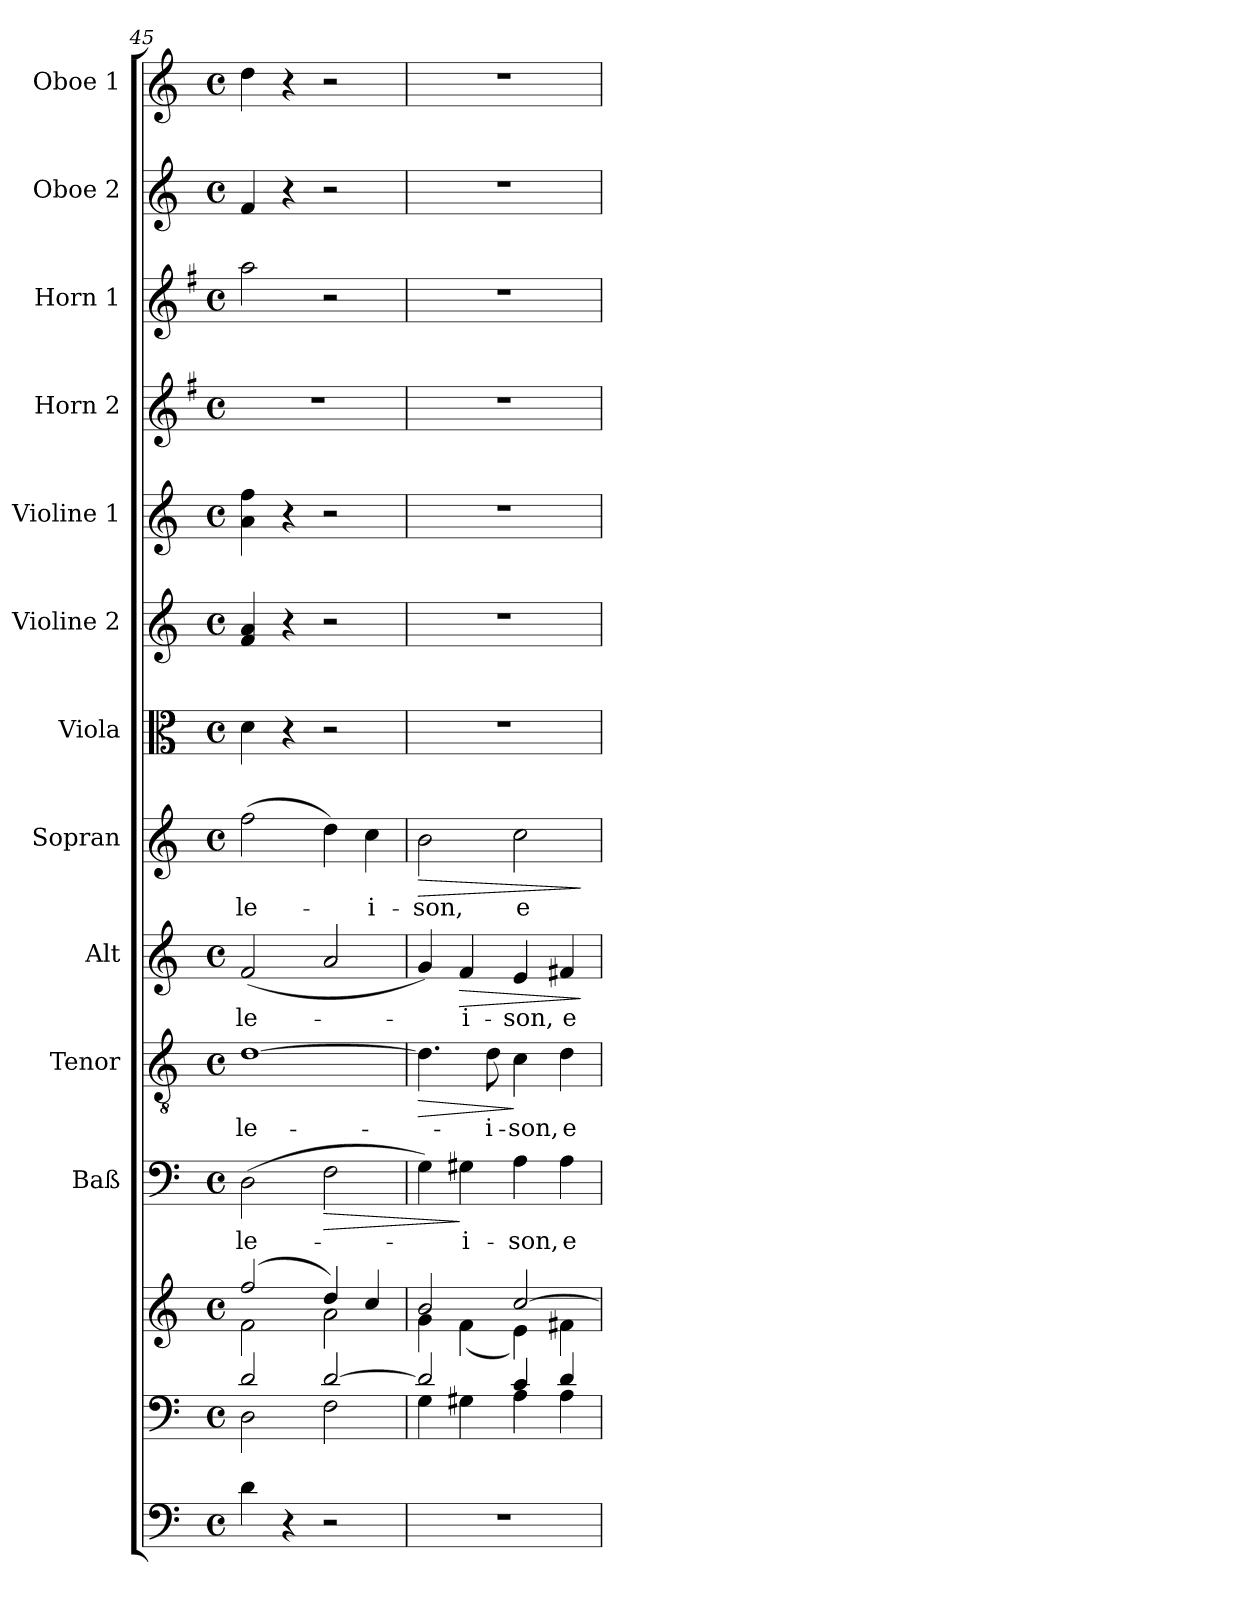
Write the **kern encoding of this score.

**kern	**kern	**kern	**kern	**text	**dynam	**kern	**text	**dynam	**kern	**text	**dynam	**kern	**text	**dynam	**kern	**kern	**kern	**kern	**kern	**kern	**kern
*part13	*part12	*part12	*part11	*part11	*part11	*part10	*part10	*part10	*part9	*part9	*part9	*part8	*part8	*part8	*part7	*part6	*part5	*part4	*part3	*part2	*part1
*staff14	*staff13	*staff12	*staff11	*staff11	*staff11	*staff10	*staff10	*staff10	*staff9	*staff9	*staff9	*staff8	*staff8	*staff8	*staff7	*staff6	*staff5	*staff4	*staff3	*staff2	*staff1
*	*	*	*I"Baß	*	*	*I"Tenor	*	*	*I"Alt	*	*	*I"Sopran	*	*	*I"Viola	*I"Violine 2	*I"Violine 1	*I"Horn 2	*I"Horn 1	*I"Oboe 2	*I"Oboe 1
*	*	*	*I'Baß	*	*	*I'Ten	*	*	*I'Alt	*	*	*I'Sop	*	*	*I'Vla.	*I'Vln. 2	*I'Vln. 1	*I'Hrn. 2	*I'Hrn. 1	*I'Ob. 2	*I'Ob. 1
*clefF4	*clefF4	*clefG2	*clefF4	*	*	*clefGv2	*	*	*clefG2	*	*	*clefG2	*	*	*clefC3	*clefG2	*clefG2	*clefG2	*clefG2	*clefG2	*clefG2
*ITrd7c12	*	*	*	*	*	*	*	*	*	*	*	*	*	*	*	*	*	*ITrd4c7	*ITrd4c7	*	*
*k[]	*k[]	*k[]	*k[]	*	*	*k[]	*	*	*k[]	*	*	*k[]	*	*	*k[]	*k[]	*k[]	*k[]	*k[]	*k[]	*k[]
*C:	*C:	*C:	*C:	*	*	*C:	*	*	*C:	*	*	*C:	*	*	*C:	*C:	*C:	*C:	*C:	*C:	*C:
*M4/4	*M4/4	*M4/4	*M4/4	*	*	*M4/4	*	*	*M4/4	*	*	*M4/4	*	*	*M4/4	*M4/4	*M4/4	*M4/4	*M4/4	*M4/4	*M4/4
*met(c)	*met(c)	*met(c)	*met(c)	*	*	*met(c)	*	*	*met(c)	*	*	*met(c)	*	*	*met(c)	*met(c)	*met(c)	*met(c)	*met(c)	*met(c)	*met(c)
=45	=45	=45	=45	=45	=45	=45	=45	=45	=45	=45	=45	=45	=45	=45	=45	=45	=45	=45	=45	=45	=45
*	*^	*^	*	*	*	*	*	*	*	*	*	*	*	*	*	*	*	*	*	*	*
!	!	!	!	!	!	!LO:LY:b	!	!	!LO:LY:b	!	!	!LO:LY:b	!	!	!LO:LY:b	!	!	!	!	!	!	!	!
4D\	2d/	2D\	(2ff/	2f\	(>2D\	-le-	.	[1d	-le-	.	(<2f/	-le-	.	(>2ff\	-le-	.	4d\	4f/ 4a/	4a\ 4ff\	1r	2dd\	4f/	4dd\
4r	.	.	.	.	.	.	.	.	.	.	.	.	.	.	.	.	4r	4r	4r	.	.	4r	4r
!	!	!	!	!	!	!	!LO:HP:b	!	!	!	!	!	!	!	!	!	!	!	!	!	!	!	!
2r	[>2d/	2F\	4dd/)	2a\	2F\	.	>	.	.	.	2a/	.	.	4dd\)	.	.	2r	2r	2r	.	2r	2r	2r
!	!	!	!	!	!	!	!	!	!	!	!	!	!	!	!LO:LY:b	!	!	!	!	!	!	!	!
.	.	.	4cc/	.	.	.	.	.	.	.	.	.	.	4cc\	-i-	.	.	.	.	.	.	.	.
=46	=46	=46	=46	=46	=46	=46	=46	=46	=46	=46	=46	=46	=46	=46	=46	=46	=46	=46	=46	=46	=46	=46	=46
!	!	!	!	!	!	!	!	!	!	!LO:HP:b	!	!	!	!	!LO:LY:b	!LO:HP:b	!	!	!	!	!	!	!
1r	2d/]	4G\	2b/	4g\	4G\)	.	.	4.d\]	.	>	4g/)	.	.	2b\	-son,	>	1r	1r	1r	1r	1r	1r	1r
!	!	!	!	!	!	!LO:LY:b	!	!	!	!	!	!LO:LY:b	!LO:HP:b	!	!	!	!	!	!	!	!	!	!
.	.	4G#X\	.	(<4f\	4G#X\	-i-	]	.	.	.	4f/	-i-	>	.	.	.	.	.	.	.	.	.	.
!	!	!	!	!	!	!	!	!	!LO:LY:b	!	!	!	!	!	!	!	!	!	!	!	!	!	!
.	.	.	.	.	.	.	.	8d\	-i-	.	.	.	.	.	.	.	.	.	.	.	.	.	.
!	!	!	!	!	!	!LO:LY:b	!	!	!LO:LY:b	!	!	!LO:LY:b	!	!	!LO:LY:b	!	!	!	!	!	!	!	!
.	4c/	4A\	[>2cc/	4e\)	4A\	-son,	.	4c\	-son,	]	4e/	-son,	.	2cc\	e-	.	.	.	.	.	.	.	.
!	!	!	!	!	!	!LO:LY:b	!	!	!LO:LY:b	!	!	!LO:LY:b	!	!	!	!	!	!	!	!	!	!	!
.	4d/	4A\	.	4f#X\	4A\	e-	.	4d\	e-	.	4f#X/	e-	.	.	.	.	.	.	.	.	.	.	.
*	*v	*v	*	*	*	*	*	*	*	*	*	*	*	*	*	*	*	*	*	*	*	*	*
*	*	*v	*v	*	*	*	*	*	*	*	*	*	*	*	*	*	*	*	*	*	*	*
.	.	.	.	.	.	.	.	.	.	.	]	.	.	]	.	.	.	.	.	.	.
=	=	=	=	=	=	=	=	=	=	=	=	=	=	=	=	=	=	=	=	=	=
*-	*-	*-	*-	*-	*-	*-	*-	*-	*-	*-	*-	*-	*-	*-	*-	*-	*-	*-	*-	*-	*-
